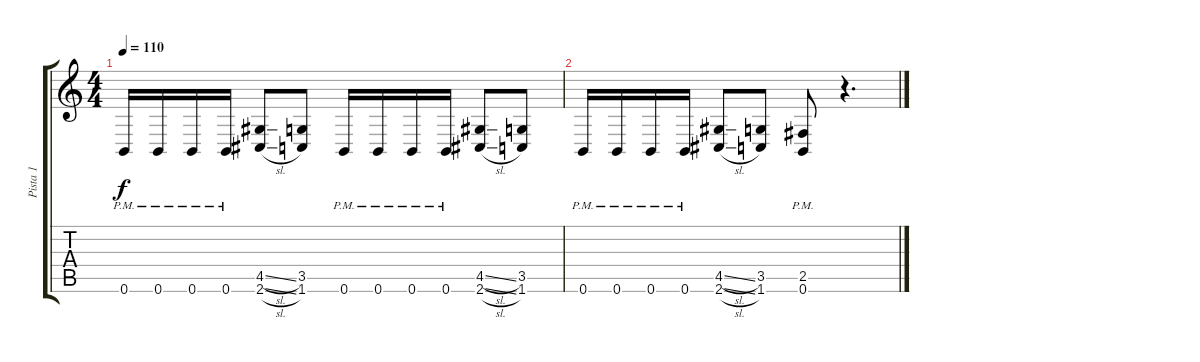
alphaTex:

\track ("Pista 1" "Pista 1") {instrument distortionguitar}
\staff {score tabs}
\tuning (B3 Gb3 D3 A2 E2 B1) {hide}
\ts (4 4)
\tempo 110
\clef g2
\ks c
0.6{pm}.16{dy f} 0.6{pm}.16 0.6{pm}.16 0.6{pm}.16 (4.5{sl} 2.6{sl}).8 (3.5 1.6).8 0.6{pm}.16 0.6{pm}.16 0.6{pm}.16 0.6{pm}.16 (4.5{sl} 2.6{sl}).8 (3.5 1.6).8 |
0.6{pm}.16 0.6{pm}.16 0.6{pm}.16 0.6{pm}.16 (4.5{sl} 2.6{sl}).8 (3.5 1.6).8 (2.5{pm} 0.6{pm}).8 r.4{d}
